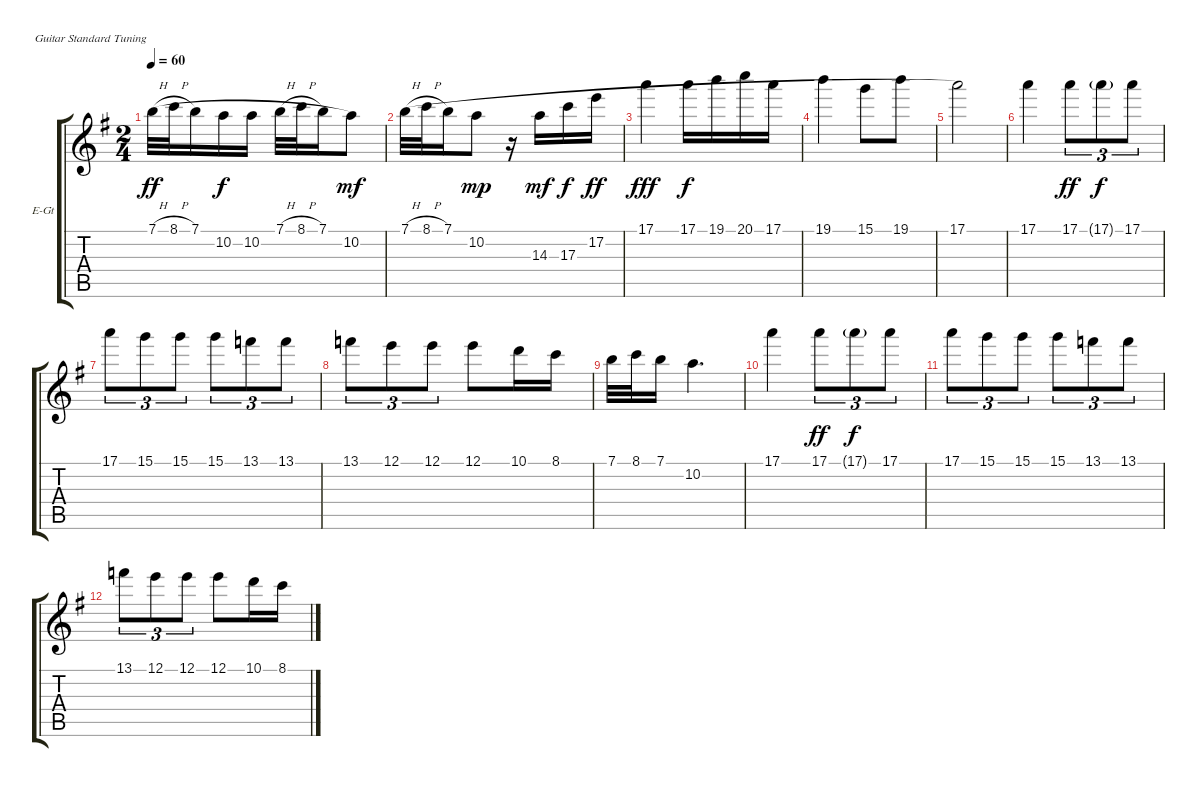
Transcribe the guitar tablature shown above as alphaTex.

\defaultSystemsLayout 4
\bracketExtendMode groupsimilarinstruments
\firstSystemTrackNameOrientation horizontal
\otherSystemsTrackNameOrientation horizontal
\track ("Electric Guitar" "E-Gt") {instrument electricguitarclean}
\staff {score tabs}
\tuning (E4 B3 G3 D3 A2 E2)
\ts (2 4)
\tempo 60
\clef g2
\ks eminor
7.1{h}.32{dy ff legatoorigin} 8.1{h}.32{legatoorigin} 7.1.16{legatoorigin} 10.2.16{dy f legatoorigin} 10.2.16{legatoorigin} 7.1{h}.32{legatoorigin} 8.1{h}.32{legatoorigin} 7.1.16{legatoorigin} 10.2.8{dy mf} |
7.1{h}.32{legatoorigin} 8.1{h}.32{legatoorigin} 7.1.16{legatoorigin} 10.2.8{dy mp legatoorigin} r.16{legatoorigin} 14.3.16{dy mf legatoorigin} 17.3.16{dy f legatoorigin} 17.2.16{dy ff legatoorigin} |
17.1.4{dy fff legatoorigin} 17.1.16{dy f legatoorigin} 19.1.16{legatoorigin} 20.1.16{legatoorigin} 17.1.16{legatoorigin} |
19.1.4{legatoorigin} 15.1.8{legatoorigin} 19.1.8{legatoorigin} |
17.1.2 |
17.1.4 17.1.8{tu (3 2) dy ff} 17.1{g}.8{tu (3 2) dy f} 17.1.8{tu (3 2)} |
17.1.8{tu (3 2)} 15.1.8{tu (3 2)} 15.1.8{tu (3 2)} 15.1.8{tu (3 2)} 13.1.8{tu (3 2)} 13.1.8{tu (3 2)} |
13.1.8{tu (3 2)} 12.1.8{tu (3 2)} 12.1.8{tu (3 2)} 12.1.8 10.1.16 8.1.16 |
7.1.32 8.1.32 7.1.16 10.2.4{d} |
17.1.4 17.1.8{tu (3 2) dy ff} 17.1{g}.8{tu (3 2) dy f} 17.1.8{tu (3 2)} |
17.1.8{tu (3 2)} 15.1.8{tu (3 2)} 15.1.8{tu (3 2)} 15.1.8{tu (3 2)} 13.1.8{tu (3 2)} 13.1.8{tu (3 2)} |
13.1.8{tu (3 2)} 12.1.8{tu (3 2)} 12.1.8{tu (3 2)} 12.1.8 10.1.16 8.1.16
